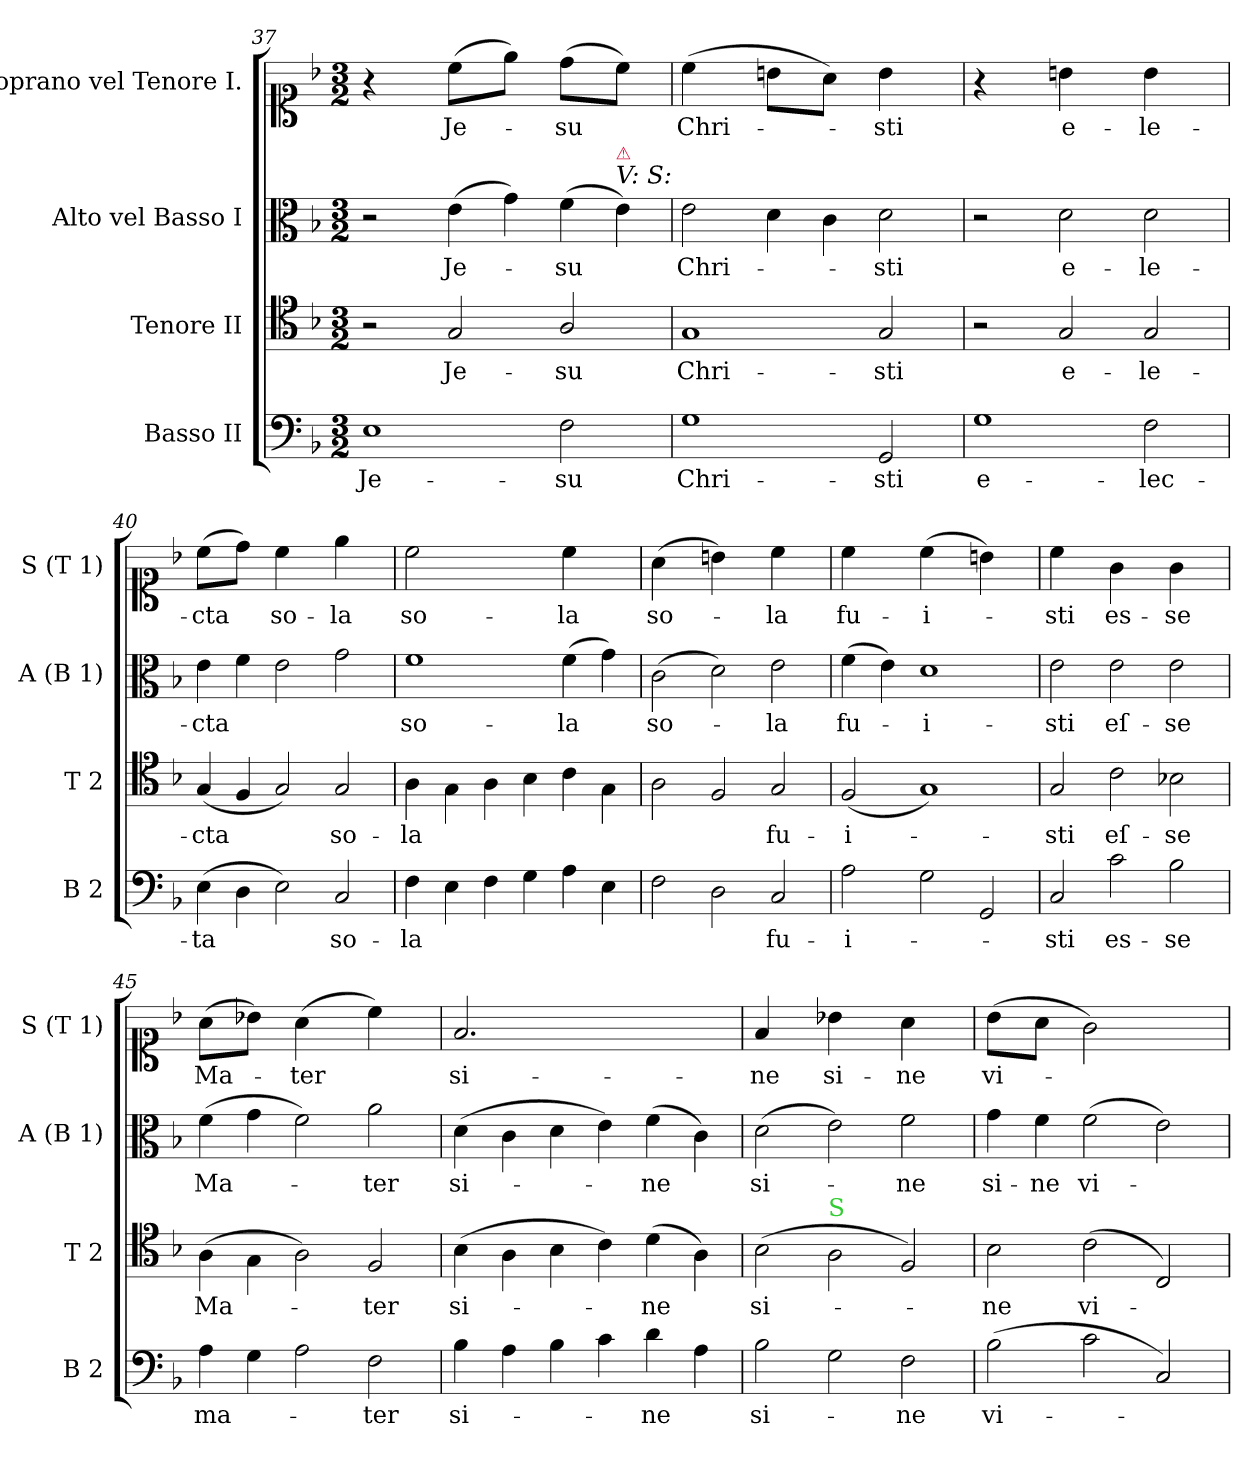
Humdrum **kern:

**kern	**text	**kern	**text	**kern	**text	**kern	**text
*part4	*part4	*part3	*part3	*part2	*part2	*part1	*part1
*staff4	*staff4	*staff3	*staff3	*staff2	*staff2	*staff1	*staff1
*I"Basso II	*	*I"Tenore II	*	*I"Alto vel Basso I	*	*I"Soprano vel Tenore I.	*
*I'B 2	*	*I'T 2	*	*I'A (B 1)	*	*I'S (T 1)	*
*clefF4	*	*clefC4	*	*clefC3	*	*clefC1	*
*k[b-]	*	*k[b-]	*	*k[b-]	*	*k[b-]	*
*M3/2	*	*M3/2	*	*M3/2	*	*M3/2	*
=37	=37	=37	=37	=37	=37	=37	=37
!	!	!	!	!	!	!LO:N:vis=4	!
1E	Je-	2r	.	2r	.	2r	.
!	!	!	!	!	!	!LO:N:vis=8	!
.	.	2G/	Je-	(>4e\	Je-	(>4cc\L	Je-
!	!	!	!	!	!	!LO:N:vis=8	!
.	.	.	.	4g\)	.	4ee\J)	.
!	!	!	!	!	!	!LO:N:vis=8	!
2F\	-su	2A/	-su	(>4f\	-su	(>4dd\L	-su
!	!	!	!	!LO:TX:a:i:t=V&colon; S&colon;	!	!	!
!	!	!	!	!LO:TX:a:color=crimson:t=⚠	!	!	!
!	!	!	!	!	!	!LO:N:vis=8	!
.	.	.	.	4e\)	.	4cc\J)	.
=38	=38	=38	=38	=38	=38	=38	=38
!	!	!	!	!	!	!LO:N:vis=4	!
1G	Chri-	1G	Chri-	2e\	Chri-	(>2cc\	Chri-
!	!	!	!	!	!	!LO:N:vis=8	!
.	.	.	.	4d\	.	4bn\L	.
!	!	!	!	!	!	!LO:N:vis=8	!
.	.	.	.	4c\	.	4a\J)	.
!	!	!	!	!	!	!LO:N:vis=4	!
2GG/	-sti	2G/	-sti	2d\	-sti	2b\	-sti
=39	=39	=39	=39	=39	=39	=39	=39
!	!	!	!	!	!	!LO:N:vis=4	!
1G	e-	2r	.	2r	.	2r	.
!	!	!	!	!	!	!LO:N:vis=4	!
.	.	2G/	e-	2d\	e-	2bn\	e-
!	!	!	!	!	!	!LO:N:vis=4	!
2F\	-lec-	2G/	-le-	2d\	-le-	2b\	-le-
=40	=40	=40	=40	=40	=40	=40	=40
!	!	!	!	!	!	!LO:N:vis=8	!
(>4E\	-ta	(<4G/	-cta	4e\	-cta	(>4cc\L	-cta
!	!	!	!	!	!	!LO:N:vis=8	!
4D\	.	4F/	.	4f\	.	4dd\J)	.
!	!	!	!	!	!	!LO:N:vis=4	!
2E\)	.	2G/)	.	2e\	.	2cc\	so-
!	!	!	!	!	!	!LO:N:vis=4	!
2C/	so-	2G/	so-	2g\	.	2ee\	-la
=41	=41	=41	=41	=41	=41	=41	=41
!	!	!	!	!	!	!LO:N:vis=2	!
4F\	-la	4A\	-la	1f	so-	1cc	so-
4E\	.	4G\	.	.	.	.	.
4F\	.	4A\	.	.	.	.	.
4G\	.	4B-\	.	.	.	.	.
!	!	!	!	!	!	!LO:N:vis=4	!
4A\	.	4c\	.	(>4f\	-la	2cc\	-la
4E\	.	4G\	.	4g\)	.	.	.
=42	=42	=42	=42	=42	=42	=42	=42
!	!	!	!	!	!	!LO:N:vis=4	!
2F\	.	2A\	.	(>2c\	so-	(>2a\	so-
!	!	!	!	!	!	!LO:N:vis=4	!
2D\	.	2F/	.	2d\)	.	2bn\)	.
!	!	!	!	!	!	!LO:N:vis=4	!
2C/	fu-	2G/	fu-	2e\	-la	2cc\	-la
=43	=43	=43	=43	=43	=43	=43	=43
!	!	!	!	!	!	!LO:N:vis=4	!
2A\	-i-	(<2F/	-i-	(>4f\	fu-	2cc\	fu-
.	.	.	.	4e\)	.	.	.
!	!	!	!	!	!	!LO:N:vis=4	!
2G\	.	1G)	.	1d	-i-	(>2cc\	-i-
!	!	!	!	!	!	!LO:N:vis=4	!
2GG/	.	.	.	.	.	2bn\)	.
=44	=44	=44	=44	=44	=44	=44	=44
!	!	!	!	!	!	!LO:N:vis=4	!
2C/	-sti	2G/	-sti	2e\	-sti	2cc\	-sti
!	!	!	!	!	!	!LO:N:vis=4	!
2c\	es-	2c\	eſ-	2e\	eſ-	2g\	es-
!	!	!	!	!	!	!LO:N:vis=4	!
2B-\	-se	2B-X\	-se	2e\	-se	2g\	-se
=45	=45	=45	=45	=45	=45	=45	=45
!	!	!	!	!	!	!LO:N:vis=8	!
4A\	ma-	(>4A\	Ma-	(>4f\	Ma-	(>4a\L	Ma-
!	!	!	!	!	!	!LO:N:vis=8	!
4G\	.	4G\	.	4g\	.	4b-X\J)	.
!	!	!	!	!	!	!LO:N:vis=4	!
2A\	.	2A\)	.	2f\)	.	(>2a\	-ter
!	!	!	!	!	!	!LO:N:vis=4	!
2F\	-ter	2F/	-ter	2a\	-ter	2cc\)	.
=46	=46	=46	=46	=46	=46	=46	=46
!	!	!	!	!	!	!LO:N:vis=2.	!
4B-\	si-	(>4B-\	si-	(>4d\	si-	1.f	si-
4A\	.	4A\	.	4c\	.	.	.
4B-\	.	4B-\	.	4d\	.	.	.
4c\	.	4c\)	.	4e\)	.	.	.
4d\	-ne	(>4d\	-ne	(>4f\	-ne	.	.
4A\	.	4A\)	.	4c\)	.	.	.
=47	=47	=47	=47	=47	=47	=47	=47
!	!	!	!	!	!	!LO:N:vis=4	!
2B-\	si-	(>2B-\	si-	(>2d\	si-	2f/	-ne
!	!	!LO:TX:a:color=limegreen:t=S	!	!	!	!	!
!	!	!	!	!	!	!LO:N:vis=4	!
2G\	.	2A\	.	2e\)	.	2b-X\	si-
!	!	!	!	!	!	!LO:N:vis=4	!
2F\	-ne	2F/)	.	2f\	-ne	2a\	-ne
=48	=48	=48	=48	=48	=48	=48	=48
!	!	!	!	!	!	!LO:N:vis=8	!
(>2B-\	vi-	2B-\	-ne	4g\	si-	(>4b-\L	vi-
!	!	!	!	!	!	!LO:N:vis=8	!
.	.	.	.	4f\	-ne	4a\J	.
!	!	!	!	!	!	!LO:N:vis=2	!
2c\	.	(>2c\	vi-	(>2f\	vi-	1g)	.
2C/)	.	2C/)	.	2e\)	.	.	.
=	=	=	=	=	=	=	=
*-	*-	*-	*-	*-	*-	*-	*-
